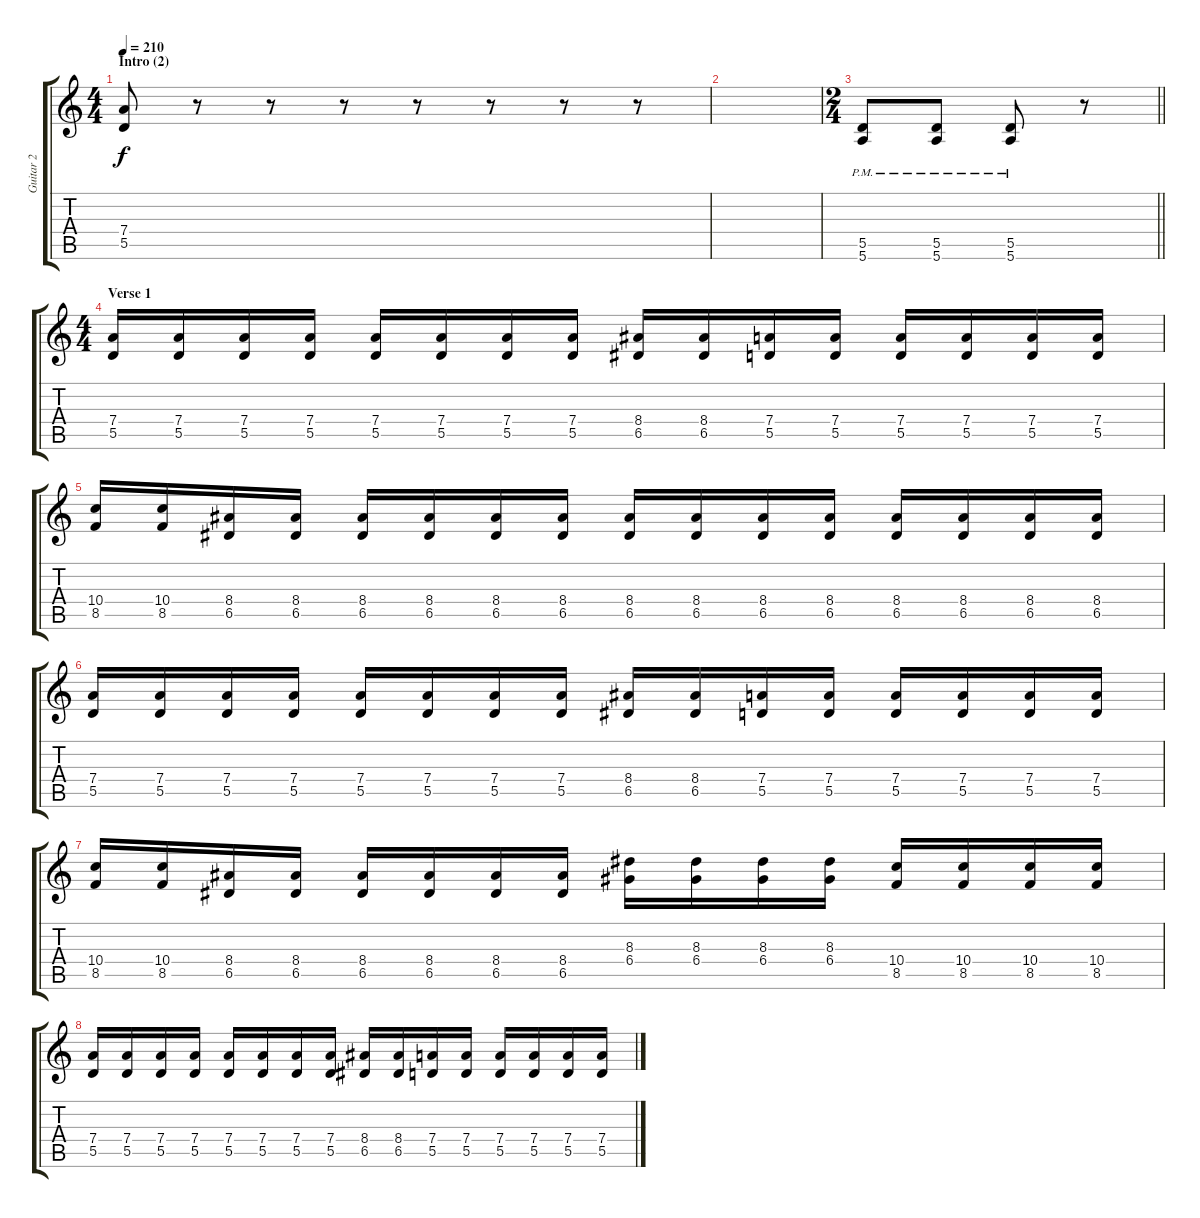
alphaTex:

\track ("Guitar 2" "Guitar 2") {instrument distortionguitar}
\staff {score tabs}
\tuning (E4 B3 G3 D3 A2 E2) {hide}
\ts (4 4)
\section ("" "Intro (2)")
\tempo 210
\clef g2
\ks c
(7.4 5.5).8{dy f} r.8 r.8 r.8 r.8 r.8 r.8 r.8 |
|
\ts (2 4)
\barLineRight lightlight
(5.5{pm} 5.6{pm}).8 (5.5{pm} 5.6{pm}).8 (5.5{pm} 5.6{pm}).8 r.8 |
\ts (4 4)
\section ("" "Verse 1")
(7.4 5.5).16 (7.4 5.5).16 (7.4 5.5).16 (7.4 5.5).16 (7.4 5.5).16 (7.4 5.5).16 (7.4 5.5).16 (7.4 5.5).16 (8.4 6.5).16 (8.4 6.5).16 (7.4 5.5).16 (7.4 5.5).16 (7.4 5.5).16 (7.4 5.5).16 (7.4 5.5).16 (7.4 5.5).16 |
(10.4 8.5).16 (10.4 8.5).16 (8.4 6.5).16 (8.4 6.5).16 (8.4 6.5).16 (8.4 6.5).16 (8.4 6.5).16 (8.4 6.5).16 (8.4 6.5).16 (8.4 6.5).16 (8.4 6.5).16 (8.4 6.5).16 (8.4 6.5).16 (8.4 6.5).16 (8.4 6.5).16 (8.4 6.5).16 |
(7.4 5.5).16 (7.4 5.5).16 (7.4 5.5).16 (7.4 5.5).16 (7.4 5.5).16 (7.4 5.5).16 (7.4 5.5).16 (7.4 5.5).16 (8.4 6.5).16 (8.4 6.5).16 (7.4 5.5).16 (7.4 5.5).16 (7.4 5.5).16 (7.4 5.5).16 (7.4 5.5).16 (7.4 5.5).16 |
(10.4 8.5).16 (10.4 8.5).16 (8.4 6.5).16 (8.4 6.5).16 (8.4 6.5).16 (8.4 6.5).16 (8.4 6.5).16 (8.4 6.5).16 (8.3 6.4).16 (8.3 6.4).16 (8.3 6.4).16 (8.3 6.4).16 (10.4 8.5).16 (10.4 8.5).16 (10.4 8.5).16 (10.4 8.5).16 |
(7.4 5.5).16 (7.4 5.5).16 (7.4 5.5).16 (7.4 5.5).16 (7.4 5.5).16 (7.4 5.5).16 (7.4 5.5).16 (7.4 5.5).16 (8.4 6.5).16 (8.4 6.5).16 (7.4 5.5).16 (7.4 5.5).16 (7.4 5.5).16 (7.4 5.5).16 (7.4 5.5).16 (7.4 5.5).16
